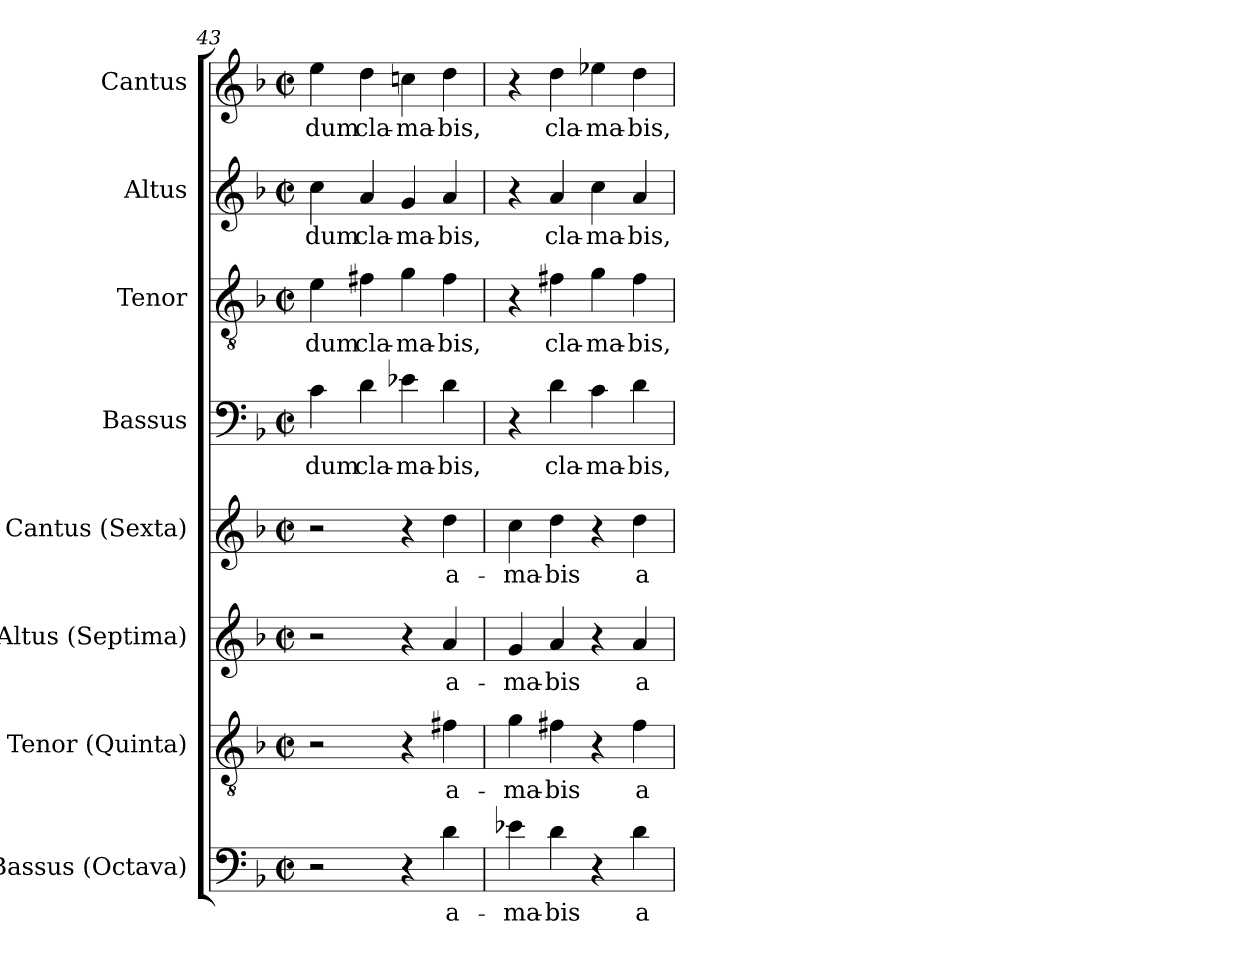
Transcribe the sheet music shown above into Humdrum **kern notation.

**kern	**text	**kern	**text	**kern	**text	**kern	**text	**kern	**text	**kern	**text	**kern	**text	**kern	**text
*part8	*part8	*part7	*part7	*part6	*part6	*part5	*part5	*part4	*part4	*part3	*part3	*part2	*part2	*part1	*part1
*staff8	*staff8	*staff7	*staff7	*staff6	*staff6	*staff5	*staff5	*staff4	*staff4	*staff3	*staff3	*staff2	*staff2	*staff1	*staff1
*I"Bassus (Octava)	*	*I"Tenor (Quinta)	*	*I"Altus (Septima)	*	*I"Cantus (Sexta)	*	*I"Bassus	*	*I"Tenor	*	*I"Altus	*	*I"Cantus	*
*I'B.	*	*I'T.	*	*I'A.	*	*I'S.	*	*I'B.	*	*I'T.	*	*I'A.	*	*I'S.	*
*clefF4	*	*clefGv2	*	*clefG2	*	*clefG2	*	*clefF4	*	*clefGv2	*	*clefG2	*	*clefG2	*
*	*	*ITrd7c12	*	*	*	*	*	*	*	*ITrd7c12	*	*	*	*	*
*k[b-]	*	*k[b-]	*	*k[b-]	*	*k[b-]	*	*k[b-]	*	*k[b-]	*	*k[b-]	*	*k[b-]	*
*F:	*	*F:	*	*F:	*	*F:	*	*F:	*	*F:	*	*F:	*	*F:	*
*M2/2	*	*M2/2	*	*M2/2	*	*M2/2	*	*M2/2	*	*M2/2	*	*M2/2	*	*M2/2	*
*met(c|)	*	*met(c|)	*	*met(c|)	*	*met(c|)	*	*met(c|)	*	*met(c|)	*	*met(c|)	*	*met(c|)	*
=43	=43	=43	=43	=43	=43	=43	=43	=43	=43	=43	=43	=43	=43	=43	=43
!	!	!	!	!	!	!	!	!	!LO:LY:b:color=#000000	!	!	!	!	!	!
!	!	!	!	!	!	!	!	!	!	!	!LO:LY:b:color=#000000	!	!	!	!
!	!	!	!	!	!	!	!	!	!	!	!	!	!LO:LY:b:color=#000000	!	!
!	!	!	!	!	!	!	!	!	!	!	!	!	!	!	!LO:LY:b:color=#000000
2r	.	2r	.	2r	.	2r	.	4ci\	dum	4Ei\	dum	4cci\	dum	4eei\	dum
!	!	!	!	!	!	!	!	!	!LO:LY:b:color=#000000	!	!	!	!	!	!
!	!	!	!	!	!	!	!	!	!	!	!LO:LY:b:color=#000000	!	!	!	!
!	!	!	!	!	!	!	!	!	!	!	!	!	!LO:LY:b:color=#000000	!	!
!	!	!	!	!	!	!	!	!	!	!	!	!	!	!	!LO:LY:b:color=#000000
.	.	.	.	.	.	.	.	4di\	cla-	4F#Xi\	cla-	4ai/	cla-	4ddi\	cla-
!	!	!	!	!	!	!	!	!	!LO:LY:b:color=#000000	!	!	!	!	!	!
!	!	!	!	!	!	!	!	!	!	!	!LO:LY:b:color=#000000	!	!	!	!
!	!	!	!	!	!	!	!	!	!	!	!	!	!LO:LY:b:color=#000000	!	!
!	!	!	!	!	!	!	!	!	!	!	!	!	!	!	!LO:LY:b:color=#000000
4r	.	4r	.	4r	.	4r	.	4e-Xi\	-ma-	4Gi\	-ma-	4gi/	-ma-	4ccni\	-ma-
!	!LO:LY:b:color=#000000	!	!	!	!	!	!	!	!	!	!	!	!	!	!
!	!	!	!LO:LY:b:color=#000000	!	!	!	!	!	!	!	!	!	!	!	!
!	!	!	!	!	!LO:LY:b:color=#000000	!	!	!	!	!	!	!	!	!	!
!	!	!	!	!	!	!	!LO:LY:b:color=#000000	!	!	!	!	!	!	!	!
!	!	!	!	!	!	!	!	!	!LO:LY:b:color=#000000	!	!	!	!	!	!
!	!	!	!	!	!	!	!	!	!	!	!LO:LY:b:color=#000000	!	!	!	!
!	!	!	!	!	!	!	!	!	!	!	!	!	!LO:LY:b:color=#000000	!	!
!	!	!	!	!	!	!	!	!	!	!	!	!	!	!	!LO:LY:b:color=#000000
4di\	a-	4F#Xi\	a-	4ai/	a-	4ddi\	a-	4di\	-bis,	4F#i\	-bis,	4ai/	-bis,	4ddi\	-bis,
=44	=44	=44	=44	=44	=44	=44	=44	=44	=44	=44	=44	=44	=44	=44	=44
!	!LO:LY:b:color=#000000	!	!	!	!	!	!	!	!	!	!	!	!	!	!
!	!	!	!LO:LY:b:color=#000000	!	!	!	!	!	!	!	!	!	!	!	!
!	!	!	!	!	!LO:LY:b:color=#000000	!	!	!	!	!	!	!	!	!	!
!	!	!	!	!	!	!	!LO:LY:b:color=#000000	!	!	!	!	!	!	!	!
4e-Xi\	-ma-	4Gi\	-ma-	4gi/	-ma-	4cci\	-ma-	4r	.	4r	.	4r	.	4r	.
!	!LO:LY:b:color=#000000	!	!	!	!	!	!	!	!	!	!	!	!	!	!
!	!	!	!LO:LY:b:color=#000000	!	!	!	!	!	!	!	!	!	!	!	!
!	!	!	!	!	!LO:LY:b:color=#000000	!	!	!	!	!	!	!	!	!	!
!	!	!	!	!	!	!	!LO:LY:b:color=#000000	!	!	!	!	!	!	!	!
!	!	!	!	!	!	!	!	!	!LO:LY:b:color=#000000	!	!	!	!	!	!
!	!	!	!	!	!	!	!	!	!	!	!LO:LY:b:color=#000000	!	!	!	!
!	!	!	!	!	!	!	!	!	!	!	!	!	!LO:LY:b:color=#000000	!	!
!	!	!	!	!	!	!	!	!	!	!	!	!	!	!	!LO:LY:b:color=#000000
4di\	-bis	4F#Xi\	-bis	4ai/	-bis	4ddi\	-bis	4di\	cla-	4F#Xi\	cla-	4ai/	cla-	4ddi\	cla-
!	!	!	!	!	!	!	!	!	!LO:LY:b:color=#000000	!	!	!	!	!	!
!	!	!	!	!	!	!	!	!	!	!	!LO:LY:b:color=#000000	!	!	!	!
!	!	!	!	!	!	!	!	!	!	!	!	!	!LO:LY:b:color=#000000	!	!
!	!	!	!	!	!	!	!	!	!	!	!	!	!	!	!LO:LY:b:color=#000000
4r	.	4r	.	4r	.	4r	.	4ci\	-ma-	4Gi\	-ma-	4cci\	-ma-	4ee-Xi\	-ma-
!	!LO:LY:b:color=#000000	!	!	!	!	!	!	!	!	!	!	!	!	!	!
!	!	!	!LO:LY:b:color=#000000	!	!	!	!	!	!	!	!	!	!	!	!
!	!	!	!	!	!LO:LY:b:color=#000000	!	!	!	!	!	!	!	!	!	!
!	!	!	!	!	!	!	!LO:LY:b:color=#000000	!	!	!	!	!	!	!	!
!	!	!	!	!	!	!	!	!	!LO:LY:b:color=#000000	!	!	!	!	!	!
!	!	!	!	!	!	!	!	!	!	!	!LO:LY:b:color=#000000	!	!	!	!
!	!	!	!	!	!	!	!	!	!	!	!	!	!LO:LY:b:color=#000000	!	!
!	!	!	!	!	!	!	!	!	!	!	!	!	!	!	!LO:LY:b:color=#000000
4di\	a-	4F#i\	a-	4ai/	a-	4ddi\	a-	4di\	-bis,	4F#i\	-bis,	4ai/	-bis,	4ddi\	-bis,
=	=	=	=	=	=	=	=	=	=	=	=	=	=	=	=
*-	*-	*-	*-	*-	*-	*-	*-	*-	*-	*-	*-	*-	*-	*-	*-
